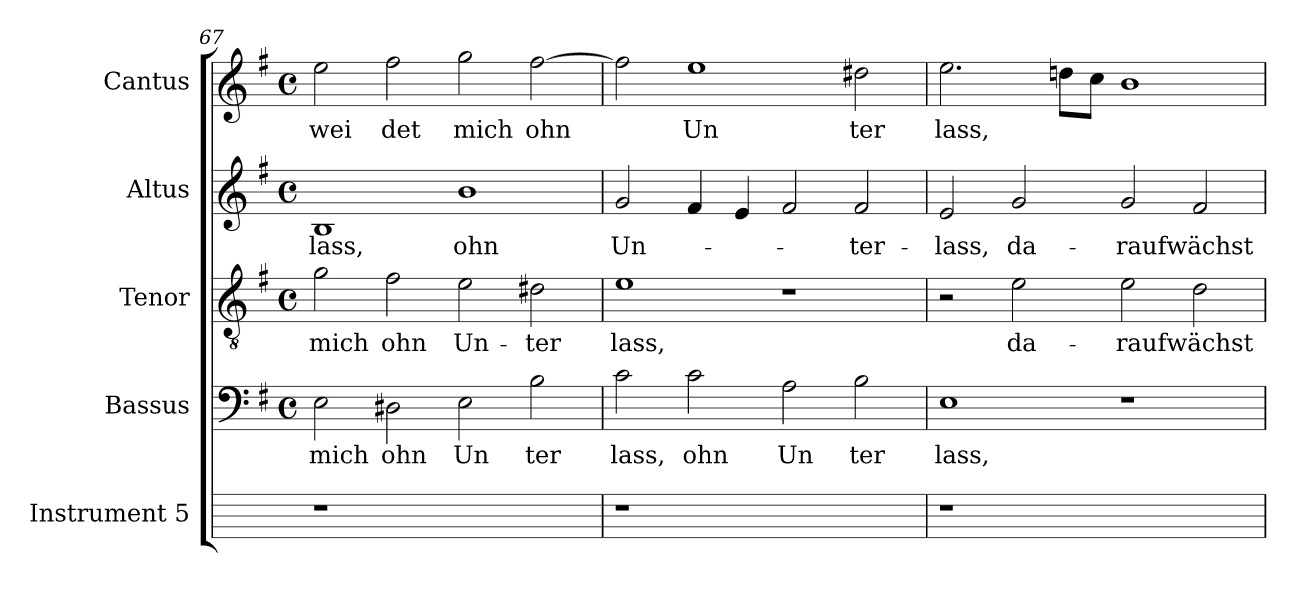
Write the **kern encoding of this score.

**kern	**kern	**text	**kern	**text	**kern	**text	**kern	**text
*part5	*part4	*part4	*part3	*part3	*part2	*part2	*part1	*part1
*staff5	*staff4	*staff4	*staff3	*staff3	*staff2	*staff2	*staff1	*staff1
*I"Instrument 5	*I"Bassus	*	*I"Tenor	*	*I"Altus	*	*I"Cantus	*
*	*clefF4	*	*clefGv2	*	*clefG2	*	*clefG2	*
*	*k[f#]	*	*k[f#]	*	*k[f#]	*	*k[f#]	*
*	*G:	*	*G:	*	*G:	*	*G:	*
*	*M4/4	*	*M4/4	*	*M4/4	*	*M4/4	*
*	*met(c)	*	*met(c)	*	*met(c)	*	*met(c)	*
=67	=67	=67	=67	=67	=67	=67	=67	=67
!	!	!LO:LY:b:cj	!	!LO:LY:b:cj	!	!LO:LY:b:cj	!	!LO:LY:b:cj
1r	2E\	mich	2g\	mich	1B	-lass,	2ee\	wei
!	!	!LO:LY:b:cj	!	!LO:LY:b:cj	!	!	!	!LO:LY:b:cj
.	2D#X\	ohn	2f#\	ohn	.	.	2ff#\	det
!	!	!LO:LY:b:cj	!	!LO:LY:b:cj	!	!LO:LY:b:cj	!	!LO:LY:b:cj
1ryy	2E\	Un	2e\	Un-	1b	ohn	2gg\	mich
!	!	!LO:LY:b:cj	!	!LO:LY:b:cj	!	!	!	!LO:LY:b
.	2B\	ter	2d#X\	-ter	.	.	[>2ff#\	ohn
=68	=68	=68	=68	=68	=68	=68	=68	=68
!	!	!LO:LY:b:cj	!	!LO:LY:b:cj	!	!LO:LY:b	!	!
1r	2c\	lass,	1e	lass,	2g/	Un-	2ff#\]	.
!	!	!LO:LY:b:cj	!	!	!	!	!	!LO:LY:b:cj
.	2c\	ohn	.	.	4f#/	.	1ee	Un
.	.	.	.	.	4e/	.	.	.
!	!	!LO:LY:b:cj	!	!	!	!	!	!
1ryy	2A\	Un	1r	.	2f#/	.	.	.
!	!	!LO:LY:b:cj	!	!	!	!LO:LY:b:cj	!	!LO:LY:b:cj
.	2B\	ter	.	.	2f#/	-ter-	2dd#X\	ter
=69	=69	=69	=69	=69	=69	=69	=69	=69
!	!	!LO:LY:b:cj	!	!	!	!LO:LY:b:cj	!	!LO:LY:b
1r	1E	lass,	2r	.	2e/	-lass,	2.ee\	lass,
!	!	!	!	!LO:LY:b:cj	!	!LO:LY:b:cj	!	!
.	.	.	2e\	da-	2g/	da-	.	.
.	.	.	.	.	.	.	8ddn\L	.
.	.	.	.	.	.	.	8cc\J	.
!	!	!	!	!LO:LY:b	!	!LO:LY:b	!	!
1ryy	1r	.	2e\	-raufwächst	2g/	-raufwächst	1b	.
.	.	.	2d\	.	2f#/	.	.	.
=	=	=	=	=	=	=	=	=
*-	*-	*-	*-	*-	*-	*-	*-	*-
